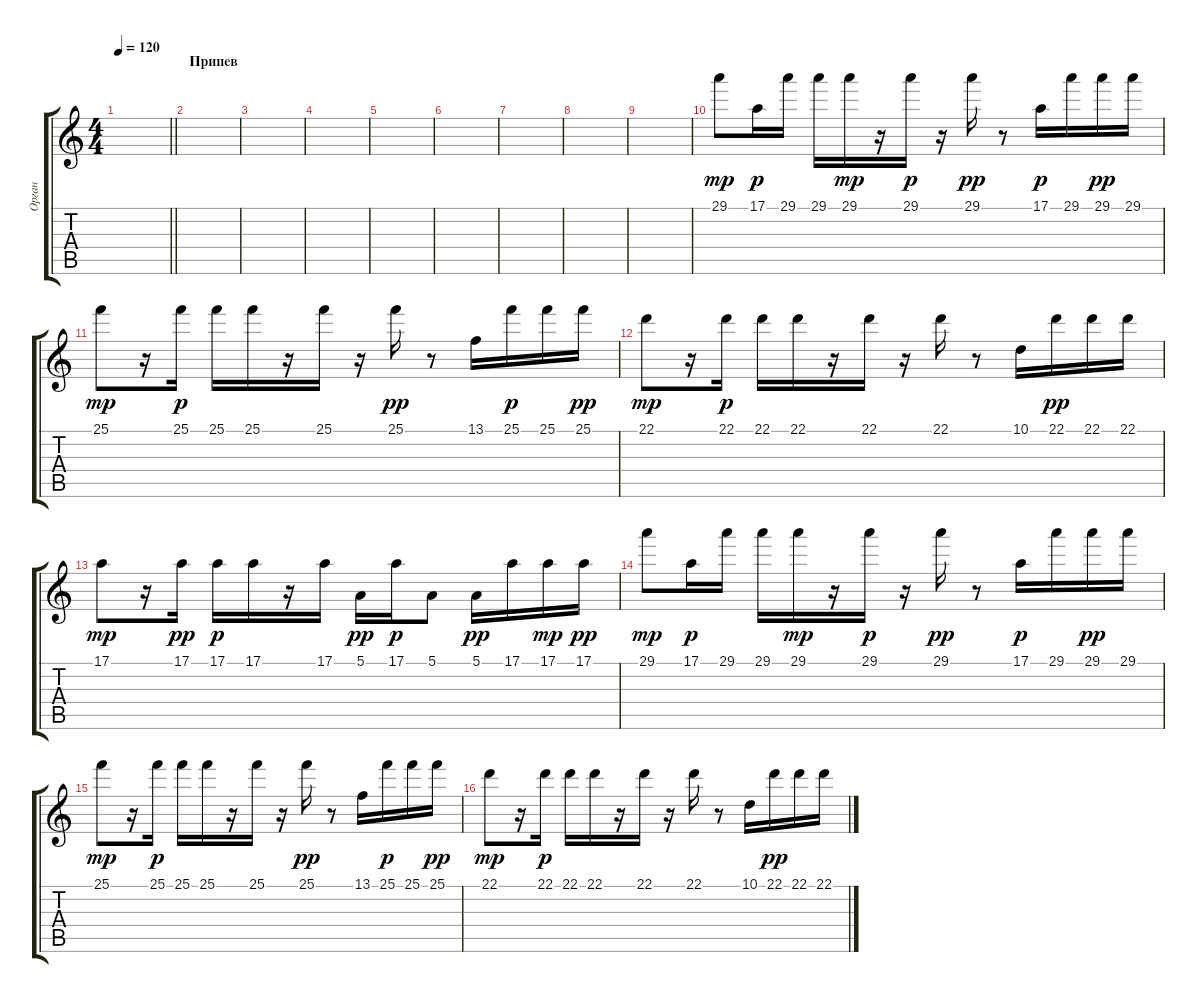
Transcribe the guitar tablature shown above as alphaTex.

\track ("Орган" "Орган") {instrument rockorgan}
\staff {score tabs}
\tuning (E4 B3 G3 D3 A2 E2) {hide}
\ts (4 4)
\tempo 120
\clef g2
\barLineRight lightlight
\ks c
|
\section ("" "Припев")
|
|
|
|
|
|
|
|
29.1.8{dy mp} 17.1.16{dy p} 29.1.16 29.1.16 29.1.16{dy mp} r.16 29.1.16{dy p} r.16 29.1.16{dy pp} r.8 17.1.16{dy p} 29.1.16 29.1.16{dy pp} 29.1.16 |
25.1.8{dy mp} r.16 25.1.16{dy p} 25.1.16 25.1.16 r.16 25.1.16 r.16 25.1.16{dy pp} r.8 13.1.16 25.1.16{dy p} 25.1.16 25.1.16{dy pp} |
22.1.8{dy mp} r.16 22.1.16{dy p} 22.1.16 22.1.16 r.16 22.1.16 r.16 22.1.16 r.8 10.1.16 22.1.16{dy pp} 22.1.16 22.1.16 |
17.1.8{dy mp} r.16 17.1.16{dy pp} 17.1.16{dy p} 17.1.16 r.16 17.1.16 5.1.16{dy pp} 17.1.16{dy p} 5.1.8 5.1.16{dy pp} 17.1.16 17.1.16{dy mp} 17.1.16{dy pp} |
29.1.8{dy mp} 17.1.16{dy p} 29.1.16 29.1.16 29.1.16{dy mp} r.16 29.1.16{dy p} r.16 29.1.16{dy pp} r.8 17.1.16{dy p} 29.1.16 29.1.16{dy pp} 29.1.16 |
25.1.8{dy mp} r.16 25.1.16{dy p} 25.1.16 25.1.16 r.16 25.1.16 r.16 25.1.16{dy pp} r.8 13.1.16 25.1.16{dy p} 25.1.16 25.1.16{dy pp} |
22.1.8{dy mp} r.16 22.1.16{dy p} 22.1.16 22.1.16 r.16 22.1.16 r.16 22.1.16 r.8 10.1.16 22.1.16{dy pp} 22.1.16 22.1.16
